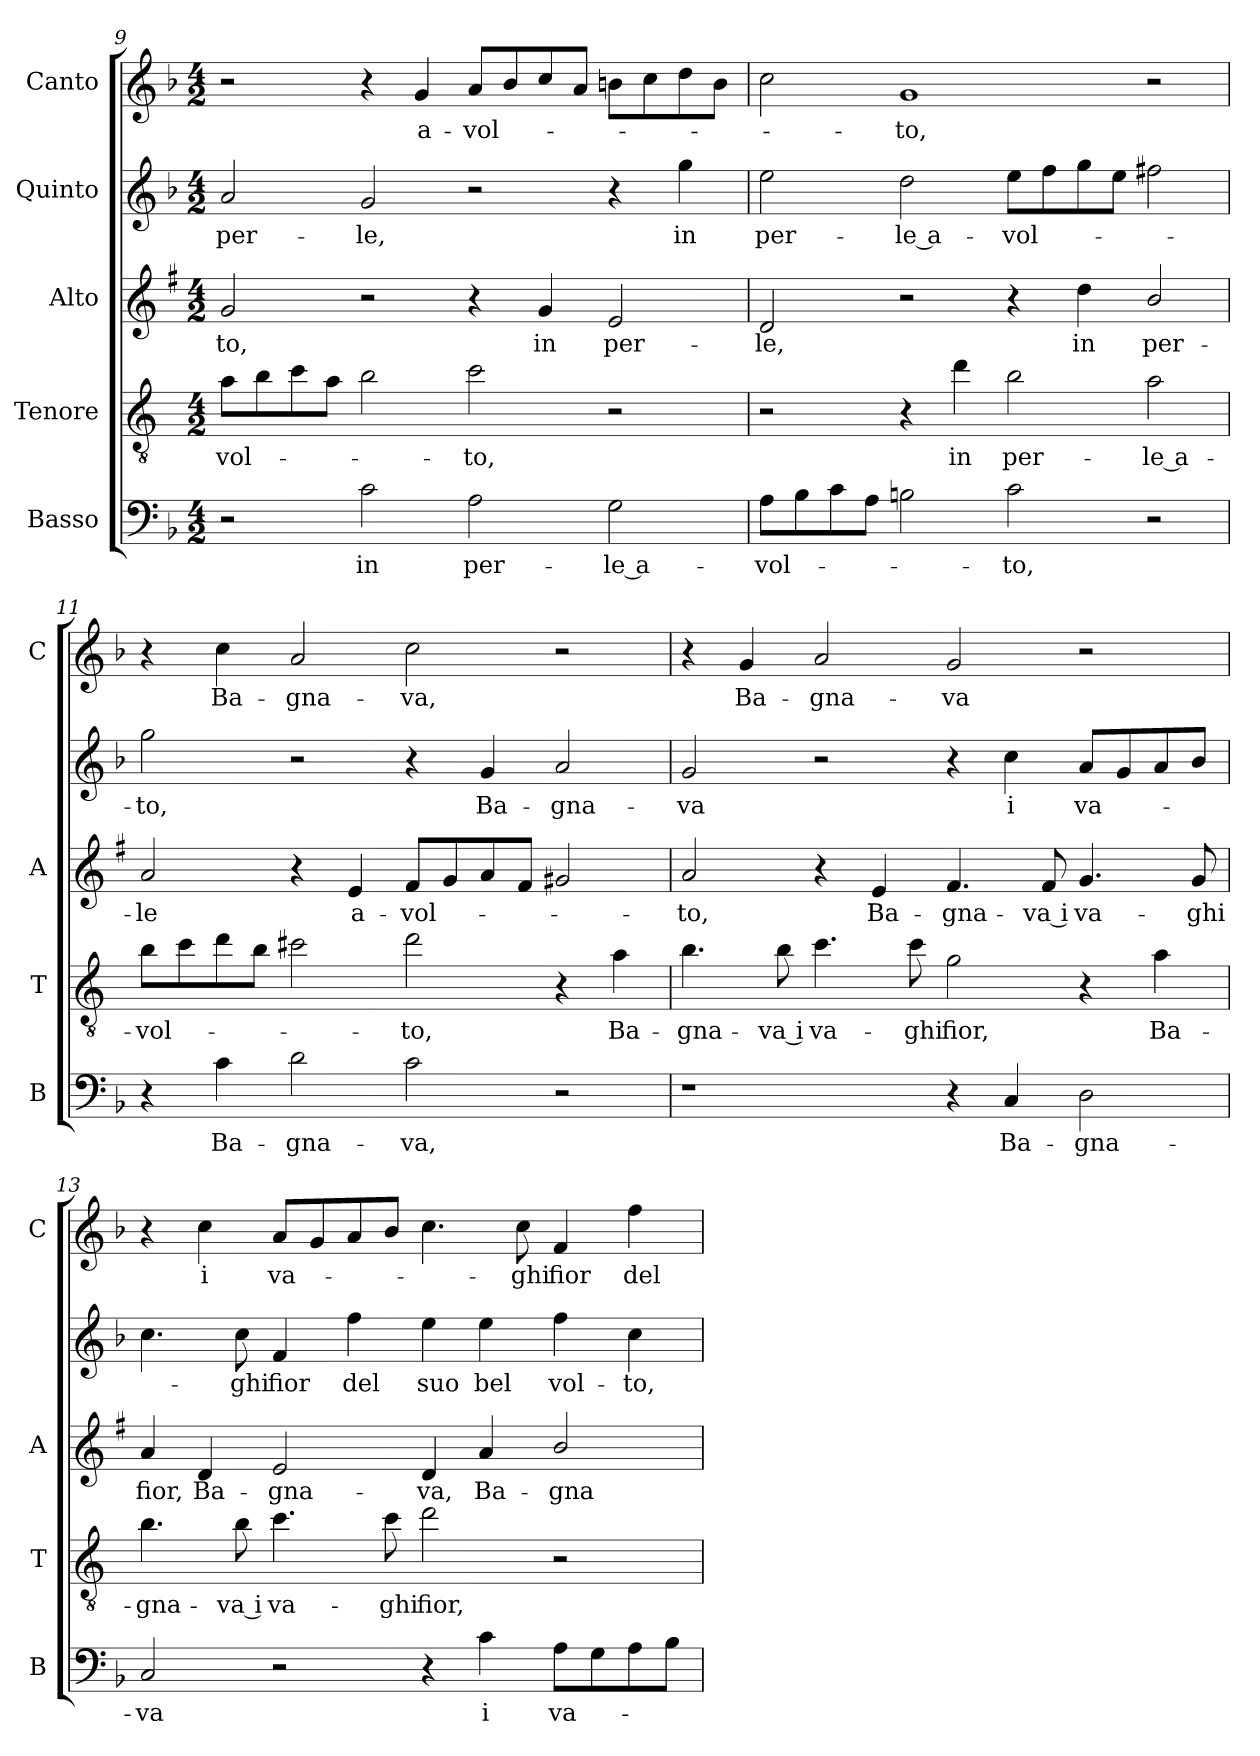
**kern	**text	**kern	**text	**kern	**text	**kern	**text	**kern	**text
*part5	*part5	*part4	*part4	*part3	*part3	*part2	*part2	*part1	*part1
*staff5	*staff5	*staff4	*staff4	*staff3	*staff3	*staff2	*staff2	*staff1	*staff1
*I"Basso	*	*I"Tenore	*	*I"Alto	*	*I"Quinto	*	*I"Canto	*
*I'B	*	*I'T	*	*I'A	*	*	*	*I'C	*
*clefF4	*	*clefGv2	*	*clefG2	*	*clefG2	*	*clefG2	*
*	*	*ITrd4c7	*	*ITrd1c2	*	*	*	*	*
*k[b-]	*	*k[b-]	*	*k[b-]	*	*k[b-]	*	*k[b-]	*
*F:	*	*F:	*	*F:	*	*F:	*	*F:	*
*M4/2	*	*M4/2	*	*M4/2	*	*M4/2	*	*M4/2	*
=9	=9	=9	=9	=9	=9	=9	=9	=9	=9
!	!	!	!LO:LY:b	!	!LO:LY:b	!	!LO:LY:b	!	!
2r	.	8d\L	-vol-	2f/	-to,	2a/	per-	2r	.
.	.	8e\	.	.	.	.	.	.	.
.	.	8f\	.	.	.	.	.	.	.
.	.	8d\J	.	.	.	.	.	.	.
!	!LO:LY:b	!	!	!	!	!	!LO:LY:b	!	!
2c\	in	2e\	.	2r	.	2g/	-le,	4r	.
!	!	!	!	!	!	!	!	!	!LO:LY:b
.	.	.	.	.	.	.	.	4g/	a-
!	!LO:LY:b	!	!LO:LY:b	!	!	!	!	!	!LO:LY:b
2A\	per-	2f\	-to,	4r	.	2r	.	8a/L	-vol-
.	.	.	.	.	.	.	.	8b-/	.
!	!	!	!	!	!LO:LY:b	!	!	!	!
.	.	.	.	4f/	in	.	.	8cc/	.
.	.	.	.	.	.	.	.	8a/J	.
!	!LO:LY:b	!	!	!	!LO:LY:b	!	!	!	!
2G\	-le a-	2r	.	2d/	per-	4r	.	8bn\L	.
.	.	.	.	.	.	.	.	8cc\	.
!	!	!	!	!	!	!	!LO:LY:b	!	!
.	.	.	.	.	.	4gg\	in	8dd\	.
.	.	.	.	.	.	.	.	8b\J	.
=10	=10	=10	=10	=10	=10	=10	=10	=10	=10
!	!LO:LY:b	!	!	!	!LO:LY:b	!	!LO:LY:b	!	!
8A\L	-vol-	2r	.	2c/	-le,	2ee\	per-	2cc\	.
8B-\	.	.	.	.	.	.	.	.	.
8c\	.	.	.	.	.	.	.	.	.
8A\J	.	.	.	.	.	.	.	.	.
!	!	!	!	!	!	!	!LO:LY:b	!	!LO:LY:b
2Bn\	.	4r	.	2r	.	2dd\	-le a-	1g	-to,
!	!	!	!LO:LY:b	!	!	!	!	!	!
.	.	4g\	in	.	.	.	.	.	.
!	!LO:LY:b	!	!LO:LY:b	!	!	!	!LO:LY:b	!	!
2c\	-to,	2e\	per-	4r	.	8ee\L	-vol-	.	.
.	.	.	.	.	.	8ff\	.	.	.
!	!	!	!	!	!LO:LY:b	!	!	!	!
.	.	.	.	4cc\	in	8gg\	.	.	.
.	.	.	.	.	.	8ee\J	.	.	.
!	!	!	!LO:LY:b	!	!LO:LY:b	!	!	!	!
2r	.	2d\	-le a-	2a/	per-	2ff#X\	.	2r	.
!!LO:PB:g=z
=11	=11	=11	=11	=11	=11	=11	=11	=11	=11
!	!	!	!LO:LY:b	!	!LO:LY:b	!	!LO:LY:b	!	!
4r	.	8e\L	-vol-	2g/	-le	2gg\	-to,	4r	.
.	.	8f\	.	.	.	.	.	.	.
!	!LO:LY:b	!	!	!	!	!	!	!	!LO:LY:b
4c\	Ba-	8g\	.	.	.	.	.	4cc\	Ba-
.	.	8e\J	.	.	.	.	.	.	.
!	!LO:LY:b	!	!	!	!	!	!	!	!LO:LY:b
2d\	-gna-	2f#X\	.	4r	.	2r	.	2a/	-gna-
!	!	!	!	!	!LO:LY:b	!	!	!	!
.	.	.	.	4d/	a-	.	.	.	.
!	!LO:LY:b	!	!LO:LY:b	!	!LO:LY:b	!	!	!	!LO:LY:b
2c\	-va,	2g\	-to,	8e/L	-vol-	4r	.	2cc\	-va,
.	.	.	.	8f/	.	.	.	.	.
!	!	!	!	!	!	!	!LO:LY:b	!	!
.	.	.	.	8g/	.	4g/	Ba-	.	.
.	.	.	.	8e/J	.	.	.	.	.
!	!	!	!	!	!	!	!LO:LY:b	!	!
2r	.	4r	.	2f#X/	.	2a/	-gna-	2r	.
!	!	!	!LO:LY:b	!	!	!	!	!	!
.	.	4d\	Ba-	.	.	.	.	.	.
=12	=12	=12	=12	=12	=12	=12	=12	=12	=12
!	!	!	!LO:LY:b	!	!LO:LY:b	!	!LO:LY:b	!	!
1r	.	4.e\	-gna-	2g/	-to,	2g/	-va	4r	.
!	!	!	!	!	!	!	!	!	!LO:LY:b
.	.	.	.	.	.	.	.	4g/	Ba-
!	!	!	!LO:LY:b	!	!	!	!	!	!
.	.	8e\	-va i	.	.	.	.	.	.
!	!	!	!LO:LY:b	!	!	!	!	!	!LO:LY:b
.	.	4.f\	va-	4r	.	2r	.	2a/	-gna-
!	!	!	!	!	!LO:LY:b	!	!	!	!
.	.	.	.	4d/	Ba-	.	.	.	.
!	!	!	!LO:LY:b	!	!	!	!	!	!
.	.	8f\	-ghi	.	.	.	.	.	.
!	!	!	!LO:LY:b	!	!LO:LY:b	!	!	!	!LO:LY:b
4r	.	2c\	fior,	4.e/	-gna-	4r	.	2g/	-va
!	!LO:LY:b	!	!	!	!	!	!LO:LY:b	!	!
4C/	Ba-	.	.	.	.	4cc\	i	.	.
!	!	!	!	!	!LO:LY:b	!	!	!	!
.	.	.	.	8e/	-va i	.	.	.	.
!	!LO:LY:b	!	!	!	!LO:LY:b	!	!LO:LY:b	!	!
2D\	-gna-	4r	.	4.f/	va-	8a/L	va-	2r	.
.	.	.	.	.	.	8g/	.	.	.
!	!	!	!LO:LY:b	!	!	!	!	!	!
.	.	4d\	Ba-	.	.	8a/	.	.	.
!	!	!	!	!	!LO:LY:b	!	!	!	!
.	.	.	.	8f/	-ghi	8b-/J	.	.	.
=13	=13	=13	=13	=13	=13	=13	=13	=13	=13
!	!LO:LY:b	!	!LO:LY:b	!	!LO:LY:b	!	!	!	!
2C/	-va	4.e\	-gna-	4g/	fior,	4.cc\	.	4r	.
!	!	!	!	!	!LO:LY:b	!	!	!	!LO:LY:b
.	.	.	.	4c/	Ba-	.	.	4cc\	i
!	!	!	!LO:LY:b	!	!	!	!LO:LY:b	!	!
.	.	8e\	-va i	.	.	8cc\	-ghi	.	.
!	!	!	!LO:LY:b	!	!LO:LY:b	!	!LO:LY:b	!	!LO:LY:b
2r	.	4.f\	va-	2d/	-gna-	4f/	fior	8a/L	va-
.	.	.	.	.	.	.	.	8g/	.
!	!	!	!	!	!	!	!LO:LY:b	!	!
.	.	.	.	.	.	4ff\	del	8a/	.
!	!	!	!LO:LY:b	!	!	!	!	!	!
.	.	8f\	-ghi	.	.	.	.	8b-/J	.
!	!	!	!LO:LY:b	!	!LO:LY:b	!	!LO:LY:b	!	!
4r	.	2g\	fior,	4c/	-va,	4ee\	suo	4.cc\	.
!	!LO:LY:b	!	!	!	!LO:LY:b	!	!LO:LY:b	!	!
4c\	i	.	.	4g/	Ba-	4ee\	bel	.	.
!	!	!	!	!	!	!	!	!	!LO:LY:b
.	.	.	.	.	.	.	.	8cc\	-ghi
!	!LO:LY:b	!	!	!	!LO:LY:b	!	!LO:LY:b	!	!LO:LY:b
8A\L	va-	2r	.	2a/	-gna-	4ff\	vol-	4f/	fior
8G\	.	.	.	.	.	.	.	.	.
!	!	!	!	!	!	!	!LO:LY:b	!	!LO:LY:b
8A\	.	.	.	.	.	4cc\	-to,	4ff\	del
8B-\J	.	.	.	.	.	.	.	.	.
=	=	=	=	=	=	=	=	=	=
*-	*-	*-	*-	*-	*-	*-	*-	*-	*-
